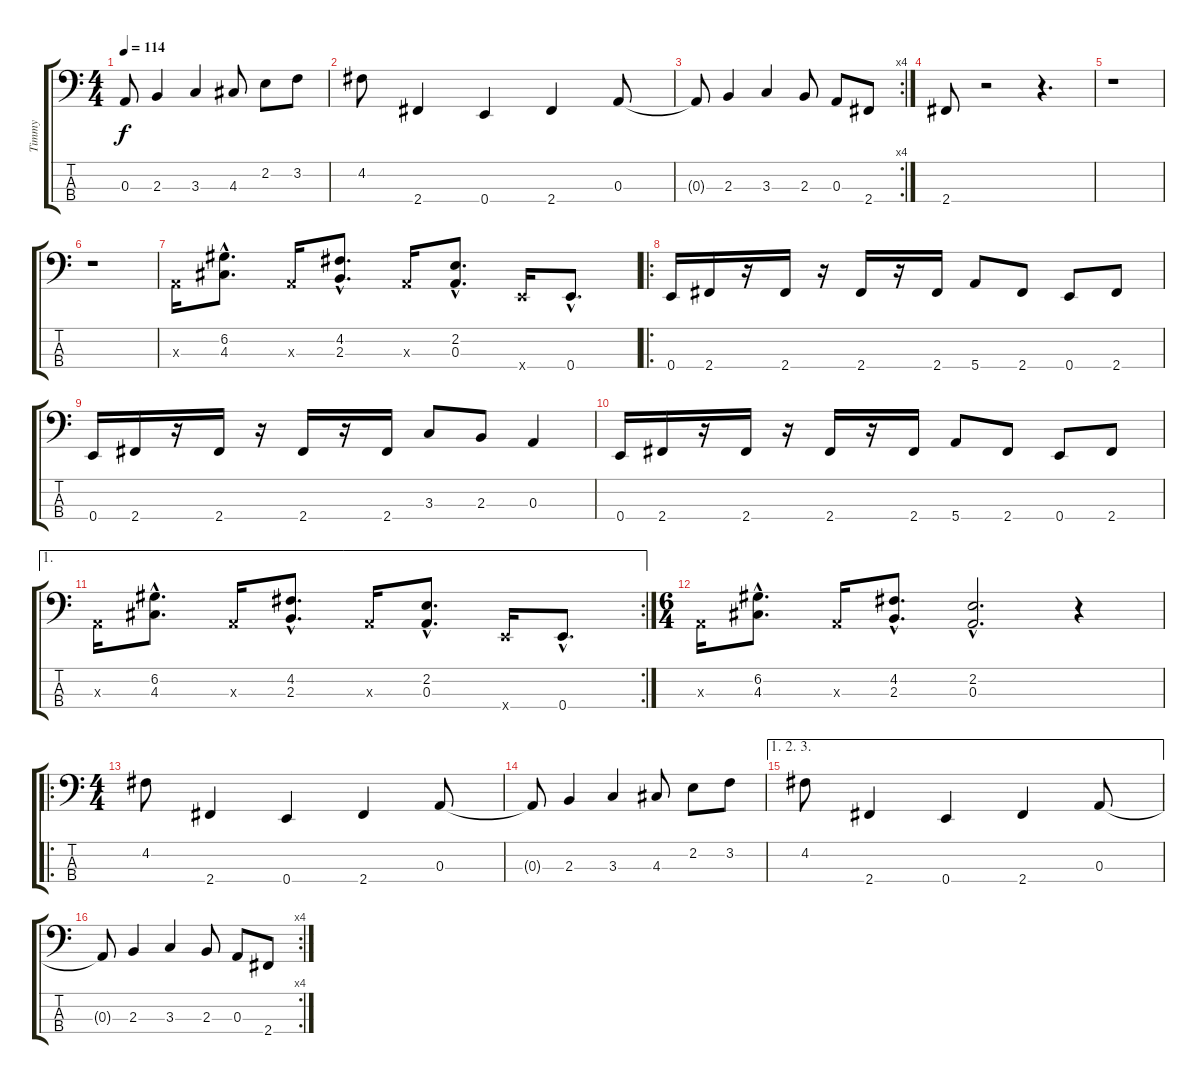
\track ("Timmy" "Timmy") {instrument slapbass1}
\staff {score tabs}
\tuning (G2 D2 A1 E1) {hide}
\ts (4 4)
\tempo 114
\clef f4
\ks c
0.3{t}.8{dy f} 2.3.4 3.3.4 4.3.8 2.2.8 3.2.8 |
4.2.8 2.4.4 0.4.4 2.4.4 0.3.8 |
\rc 4
0.3{t}.8 2.3.4 3.3.4 2.3.8 0.3.8 2.4.8 |
2.4.8 r.2 r.4{d} |
r.1 |
r.1 |
0.3{x}.16 (6.2{hac} 4.3{hac}).8{d} 0.3{x}.16 (4.2{hac} 2.3{hac}).8{d} 0.3{x}.16 (2.2{hac} 0.3{hac}).8{d} 0.4{x}.16 0.4{hac}.8{d} |
\ro
0.4.16 2.4.16 r.16 2.4.16 r.16 2.4.16 r.16 2.4.16 5.4.8 2.4.8 0.4.8 2.4.8 |
0.4.16 2.4.16 r.16 2.4.16 r.16 2.4.16 r.16 2.4.16 3.3.8 2.3.8 0.3.4 |
0.4.16 2.4.16 r.16 2.4.16 r.16 2.4.16 r.16 2.4.16 5.4.8 2.4.8 0.4.8 2.4.8 |
\ae 1
\rc 2
0.3{x}.16 (6.2{hac} 4.3{hac}).8{d} 0.3{x}.16 (4.2{hac} 2.3{hac}).8{d} 0.3{x}.16 (2.2{hac} 0.3{hac}).8{d} 0.4{x}.16 0.4{hac}.8{d} |
\ts (6 4)
0.3{x}.16 (6.2{hac} 4.3{hac}).8{d} 0.3{x}.16 (4.2{hac} 2.3{hac}).8{d} (2.2{hac} 0.3{hac}).2{d} r.4 |
\ro
\ts (4 4)
4.2.8 2.4.4 0.4.4 2.4.4 0.3.8 |
0.3{t}.8 2.3.4 3.3.4 4.3.8 2.2.8 3.2.8 |
\ae (1 2 3)
4.2.8 2.4.4 0.4.4 2.4.4 0.3.8 |
\rc 4
0.3{t}.8 2.3.4 3.3.4 2.3.8 0.3.8 2.4.8
